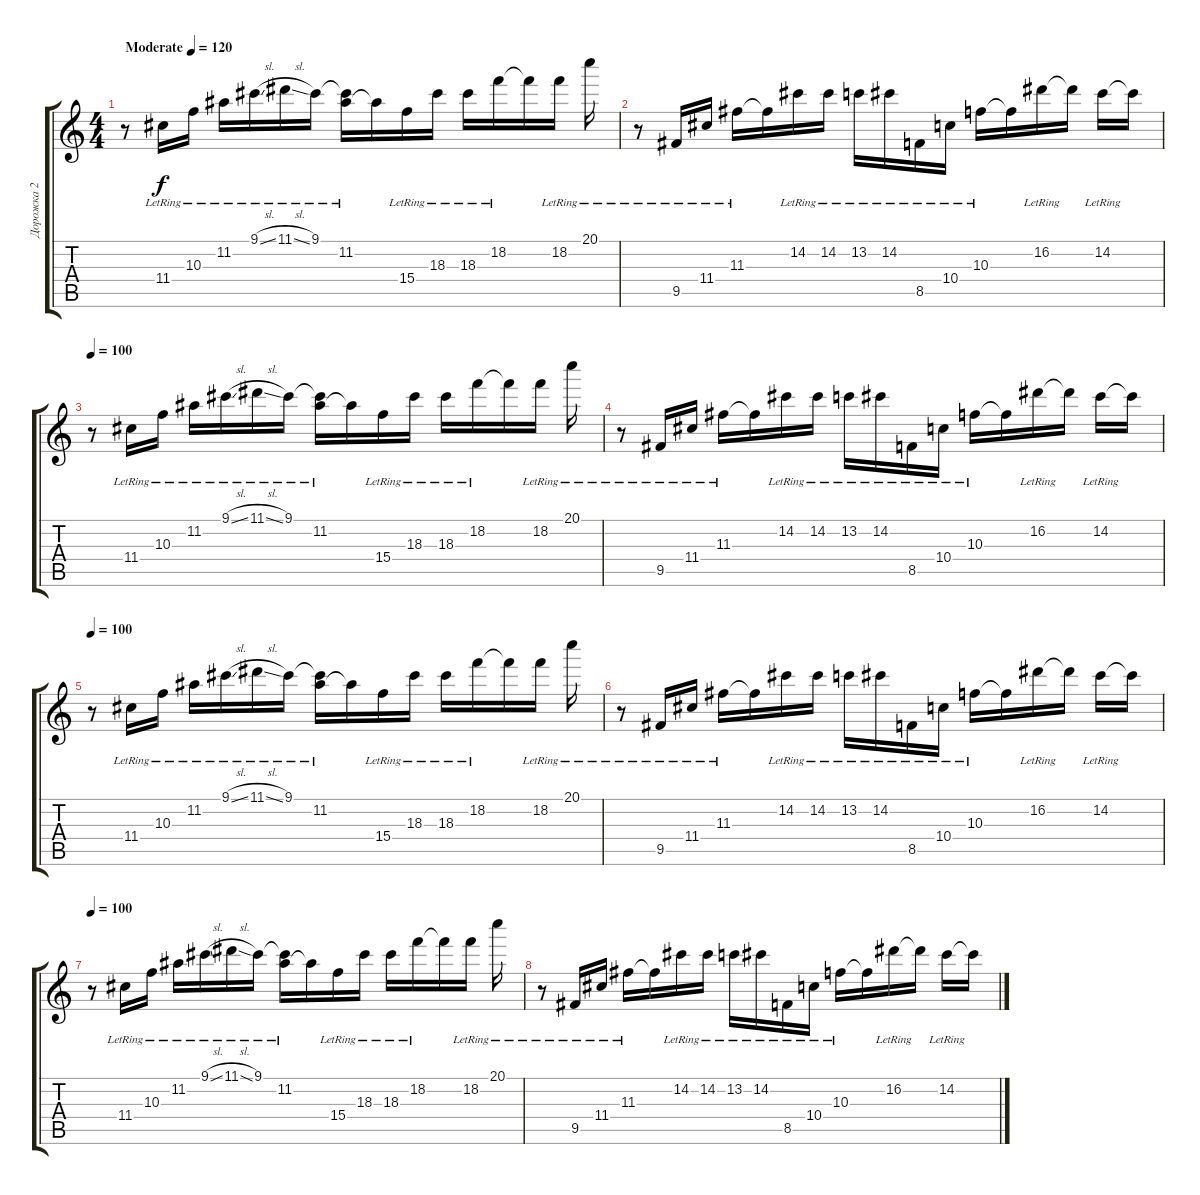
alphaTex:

\track ("Дорожка 2" "Дорожка 2") {instrument electricguitarclean}
\staff {score tabs}
\tuning (E4 B3 G3 D3 A2 Db2) {hide}
\ts (4 4)
\tempo (120 "Moderate")
\tempo 100
\tempo (120 "Moderate")
\clef g2
\ks c
r.8{dy f volume 12 instrument electricguitarclean} 11.4{lr}.16 10.3{lr}.16 11.2{lr}.16 9.1{sl lr}.16 11.1{sl lr}.16 9.1{lr}.16 (9.1{t} 11.2{lr}).16 11.2{t}.16 15.4{lr}.16 18.3{lr}.16 18.3{lr}.16 18.2{lr}.16 18.2{t}.16 18.2{lr}.16 20.1{lr}.16 |
r.8 9.5{lr}.16 11.4{lr}.16 11.3{lr}.16 11.3{t}.16 14.2{lr}.16 14.2{lr}.16 13.2{lr}.16 14.2{lr}.16 8.5{lr}.16 10.4{lr}.16 10.3{lr}.16 10.3{t}.16 16.2{lr}.16 16.2{t}.16 14.2{lr}.16 14.2{t}.16 |
\tempo 100
r.8 11.4{lr}.16 10.3{lr}.16 11.2{lr}.16 9.1{sl lr}.16 11.1{sl lr}.16 9.1{lr}.16 (9.1{t} 11.2{lr}).16 11.2{t}.16 15.4{lr}.16 18.3{lr}.16 18.3{lr}.16 18.2{lr}.16 18.2{t}.16 18.2{lr}.16 20.1{lr}.16 |
r.8 9.5{lr}.16 11.4{lr}.16 11.3{lr}.16 11.3{t}.16 14.2{lr}.16 14.2{lr}.16 13.2{lr}.16 14.2{lr}.16 8.5{lr}.16 10.4{lr}.16 10.3{lr}.16 10.3{t}.16 16.2{lr}.16 16.2{t}.16 14.2{lr}.16 14.2{t}.16 |
\tempo 100
r.8 11.4{lr}.16 10.3{lr}.16 11.2{lr}.16 9.1{sl lr}.16 11.1{sl lr}.16 9.1{lr}.16 (9.1{t} 11.2{lr}).16 11.2{t}.16 15.4{lr}.16 18.3{lr}.16 18.3{lr}.16 18.2{lr}.16 18.2{t}.16 18.2{lr}.16 20.1{lr}.16 |
r.8 9.5{lr}.16 11.4{lr}.16 11.3{lr}.16 11.3{t}.16 14.2{lr}.16 14.2{lr}.16 13.2{lr}.16 14.2{lr}.16 8.5{lr}.16 10.4{lr}.16 10.3{lr}.16 10.3{t}.16 16.2{lr}.16 16.2{t}.16 14.2{lr}.16 14.2{t}.16 |
\tempo 100
r.8 11.4{lr}.16 10.3{lr}.16 11.2{lr}.16 9.1{sl lr}.16 11.1{sl lr}.16 9.1{lr}.16 (9.1{t} 11.2{lr}).16 11.2{t}.16 15.4{lr}.16 18.3{lr}.16 18.3{lr}.16 18.2{lr}.16 18.2{t}.16 18.2{lr}.16 20.1{lr}.16 |
r.8 9.5{lr}.16 11.4{lr}.16 11.3{lr}.16 11.3{t}.16 14.2{lr}.16 14.2{lr}.16 13.2{lr}.16 14.2{lr}.16 8.5{lr}.16 10.4{lr}.16 10.3{lr}.16 10.3{t}.16 16.2{lr}.16 16.2{t}.16 14.2{lr}.16 14.2{t}.16
